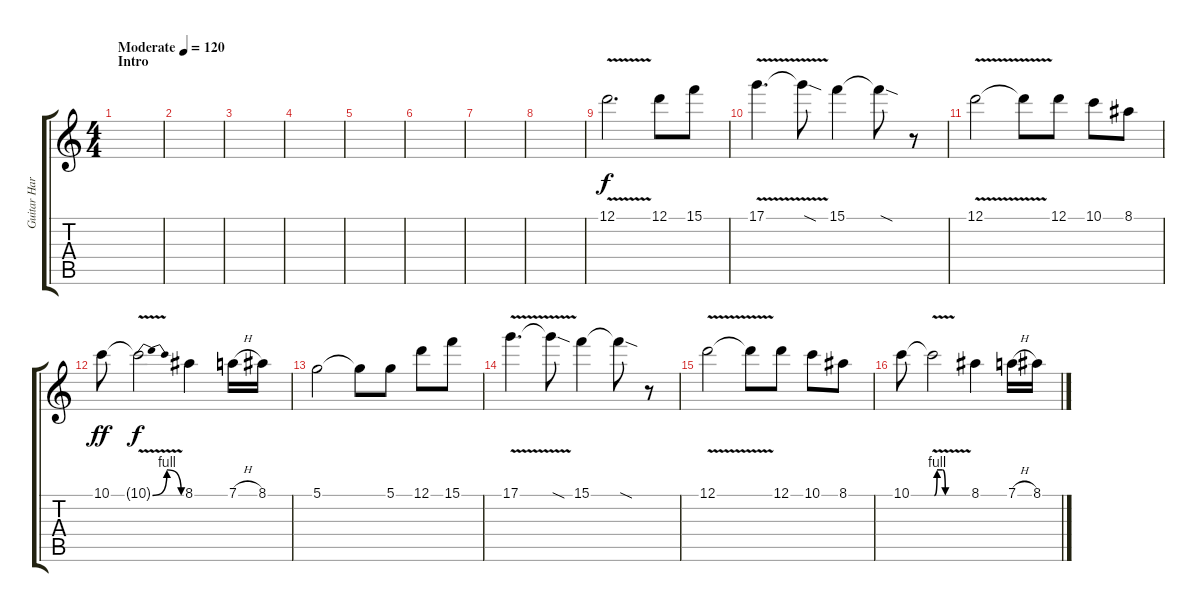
\track ("Guitar Harmonics" "Guitar Har") {instrument distortionguitar}
\staff {score tabs}
\tuning (D4 A3 F3 C3 G2 D2) {hide}
\ts (4 4)
\section ("" "Intro")
\tempo (120 "Moderate")
\clef g2
\ks c
|
|
|
|
|
|
|
|
12.1{v}.2{d} 12.1.8 15.1.8 |
17.1{v}.4{d} 17.1{sod t}.8 15.1.4 15.1{sod t}.8 r.8 |
12.1{v}.2 12.1{v t}.8 12.1.8 10.1.8 8.1.8 |
10.1.8{dy ff} 10.1{be (bendrelease 0 0 5 4 55 4 60 0) v t}.2{dy f} 8.1.4 7.1{h}.16 8.1.16 |
5.1.2 5.1{t}.8 5.1.8 12.1.8 15.1.8 |
17.1{v}.4{d} 17.1{sod t}.8 15.1.4 15.1{sod t}.8 r.8 |
12.1{v}.2 12.1{v t}.8 12.1.8 10.1.8 8.1.8 |
10.1.8 10.1{be (custom 0 0 5 4 15 4 20 0 60 0) v t}.2 8.1.4 7.1{h}.16 8.1.16
